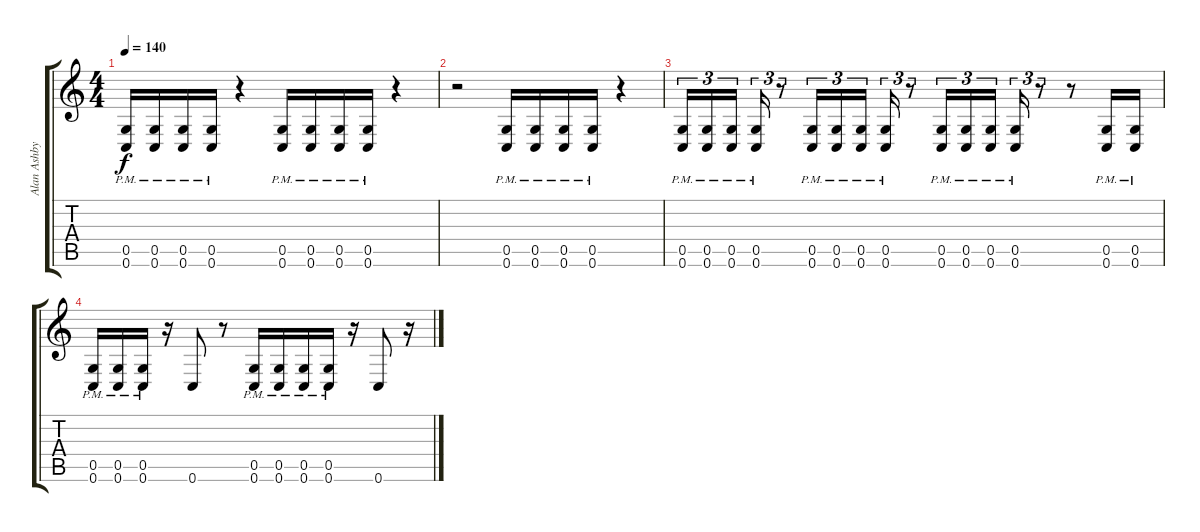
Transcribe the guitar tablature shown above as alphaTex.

\track ("Alan Ashby" "Alan Ashby") {instrument distortionguitar}
\staff {score tabs}
\tuning (D4 A3 F3 C3 G2 C2) {hide}
\ts (4 4)
\tempo 140
\clef g2
\ks c
(0.5{pm} 0.6{pm}).16{dy f} (0.5{pm} 0.6{pm}).16 (0.5{pm} 0.6{pm}).16 (0.5{pm} 0.6{pm}).16 r.4 (0.5{pm} 0.6{pm}).16 (0.5{pm} 0.6{pm}).16 (0.5{pm} 0.6{pm}).16 (0.5{pm} 0.6{pm}).16 r.4 |
r.2 (0.5{pm} 0.6{pm}).16 (0.5{pm} 0.6{pm}).16 (0.5{pm} 0.6{pm}).16 (0.5{pm} 0.6{pm}).16 r.4 |
(0.5{pm} 0.6{pm}).16{tu (3 2)} (0.5{pm} 0.6{pm}).16{tu (3 2)} (0.5{pm} 0.6{pm}).16{tu (3 2) beam splitsecondary} (0.5{pm} 0.6{pm}).16{tu (3 2)} r.8{tu (3 2)} (0.5{pm} 0.6{pm}).16{tu (3 2)} (0.5{pm} 0.6{pm}).16{tu (3 2)} (0.5{pm} 0.6{pm}).16{tu (3 2) beam splitsecondary} (0.5{pm} 0.6{pm}).16{tu (3 2)} r.8{tu (3 2)} (0.5{pm} 0.6{pm}).16{tu (3 2)} (0.5{pm} 0.6{pm}).16{tu (3 2)} (0.5{pm} 0.6{pm}).16{tu (3 2) beam splitsecondary} (0.5{pm} 0.6{pm}).16{tu (3 2)} r.8{tu (3 2)} r.8 (0.5{pm} 0.6{pm}).16 (0.5{pm} 0.6{pm}).16 |
(0.5{pm} 0.6{pm}).16 (0.5{pm} 0.6{pm}).16 (0.5{pm} 0.6{pm}).16 r.16 0.6.8 r.8 (0.5{pm} 0.6{pm}).16 (0.5{pm} 0.6{pm}).16 (0.5{pm} 0.6{pm}).16 (0.5{pm} 0.6{pm}).16 r.16 0.6.8 r.16
